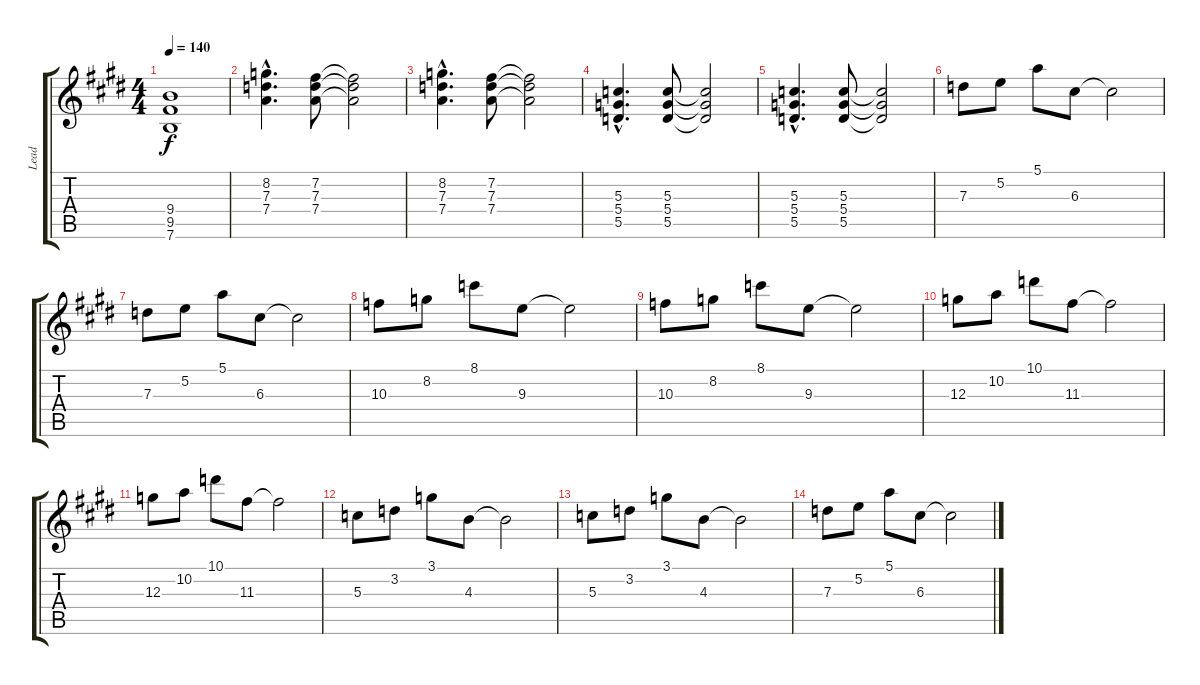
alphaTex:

\track ("Lead" "Lead") {instrument distortionguitar}
\staff {score tabs}
\tuning (E4 B3 G3 D3 A2 E2) {hide}
\ts (4 4)
\tempo 140
\clef g2
\ks e
(9.4{t} 9.5{t} 7.6{t}).1{dy f} |
(8.2{hac} 7.3{hac} 7.4{hac}).4{d} (7.2 7.3 7.4).8 (7.2{t} 7.3{t} 7.4{t}).2 |
(8.2{hac} 7.3{hac} 7.4{hac}).4{d} (7.2 7.3 7.4).8 (7.2{t} 7.3{t} 7.4{t}).2 |
(5.3{hac} 5.4{hac} 5.5{hac}).4{d} (5.3 5.4 5.5).8 (5.3{t} 5.4{t} 5.5{t}).2 |
(5.3{hac} 5.4{hac} 5.5{hac}).4{d} (5.3 5.4 5.5).8 (5.3{t} 5.4{t} 5.5{t}).2 |
7.3.8 5.2.8 5.1.8 6.3.8 6.3{t}.2 |
7.3.8 5.2.8 5.1.8 6.3.8 6.3{t}.2 |
10.3.8 8.2.8 8.1.8 9.3.8 9.3{t}.2 |
10.3.8 8.2.8 8.1.8 9.3.8 9.3{t}.2 |
12.3.8 10.2.8 10.1.8 11.3.8 11.3{t}.2 |
12.3.8 10.2.8 10.1.8 11.3.8 11.3{t}.2 |
5.3.8 3.2.8 3.1.8 4.3.8 4.3{t}.2 |
5.3.8 3.2.8 3.1.8 4.3.8 4.3{t}.2 |
7.3.8 5.2.8 5.1.8 6.3.8 6.3{t}.2
